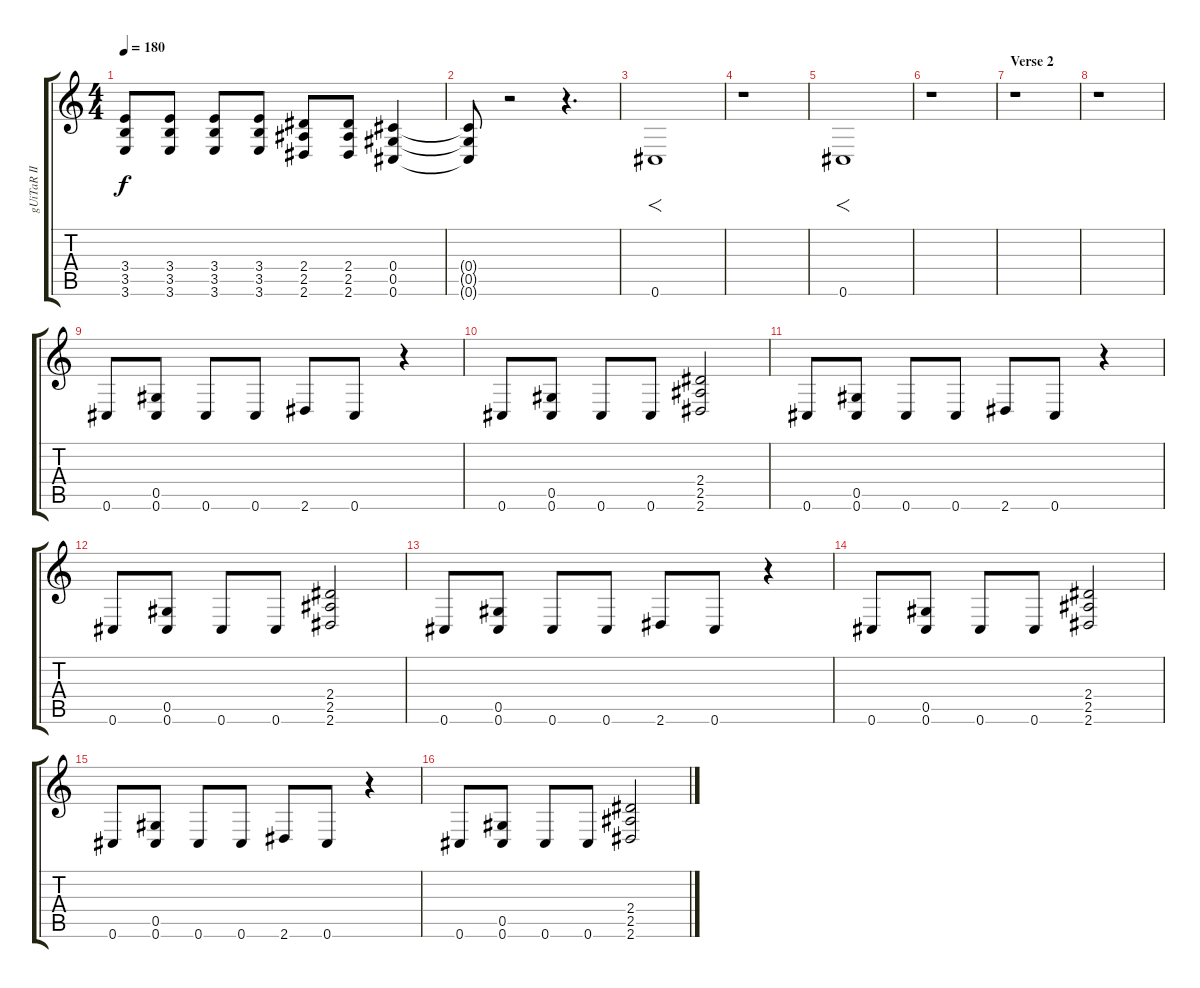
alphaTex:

\track ("gUiTaR II" "gUiTaR II") {instrument overdrivenguitar}
\staff {score tabs}
\tuning (Eb4 Bb3 Gb3 Db3 Ab2 Db2) {hide}
\ts (4 4)
\tempo 180
\clef g2
\ks c
(3.4 3.5 3.6).8{dy f} (3.4 3.5 3.6).8 (3.4 3.5 3.6).8 (3.4 3.5 3.6).8 (2.4 2.5 2.6).8 (2.4 2.5 2.6).8 (0.4 0.5 0.6).4 |
(0.4{t} 0.5{t} 0.6{t}).8 r.2 r.4{d} |
0.6.1{f} |
r.1 |
0.6.1{f} |
r.1 |
\section ("" "Verse 2")
r.1 |
r.1 |
0.6.8 (0.5 0.6).8 0.6.8 0.6.8 2.6.8 0.6.8 r.4 |
0.6.8 (0.5 0.6).8 0.6.8 0.6.8 (2.4 2.5 2.6).2 |
0.6.8 (0.5 0.6).8 0.6.8 0.6.8 2.6.8 0.6.8 r.4 |
0.6.8 (0.5 0.6).8 0.6.8 0.6.8 (2.4 2.5 2.6).2 |
0.6.8 (0.5 0.6).8 0.6.8 0.6.8 2.6.8 0.6.8 r.4 |
0.6.8 (0.5 0.6).8 0.6.8 0.6.8 (2.4 2.5 2.6).2 |
0.6.8 (0.5 0.6).8 0.6.8 0.6.8 2.6.8 0.6.8 r.4 |
0.6.8 (0.5 0.6).8 0.6.8 0.6.8 (2.4 2.5 2.6).2
